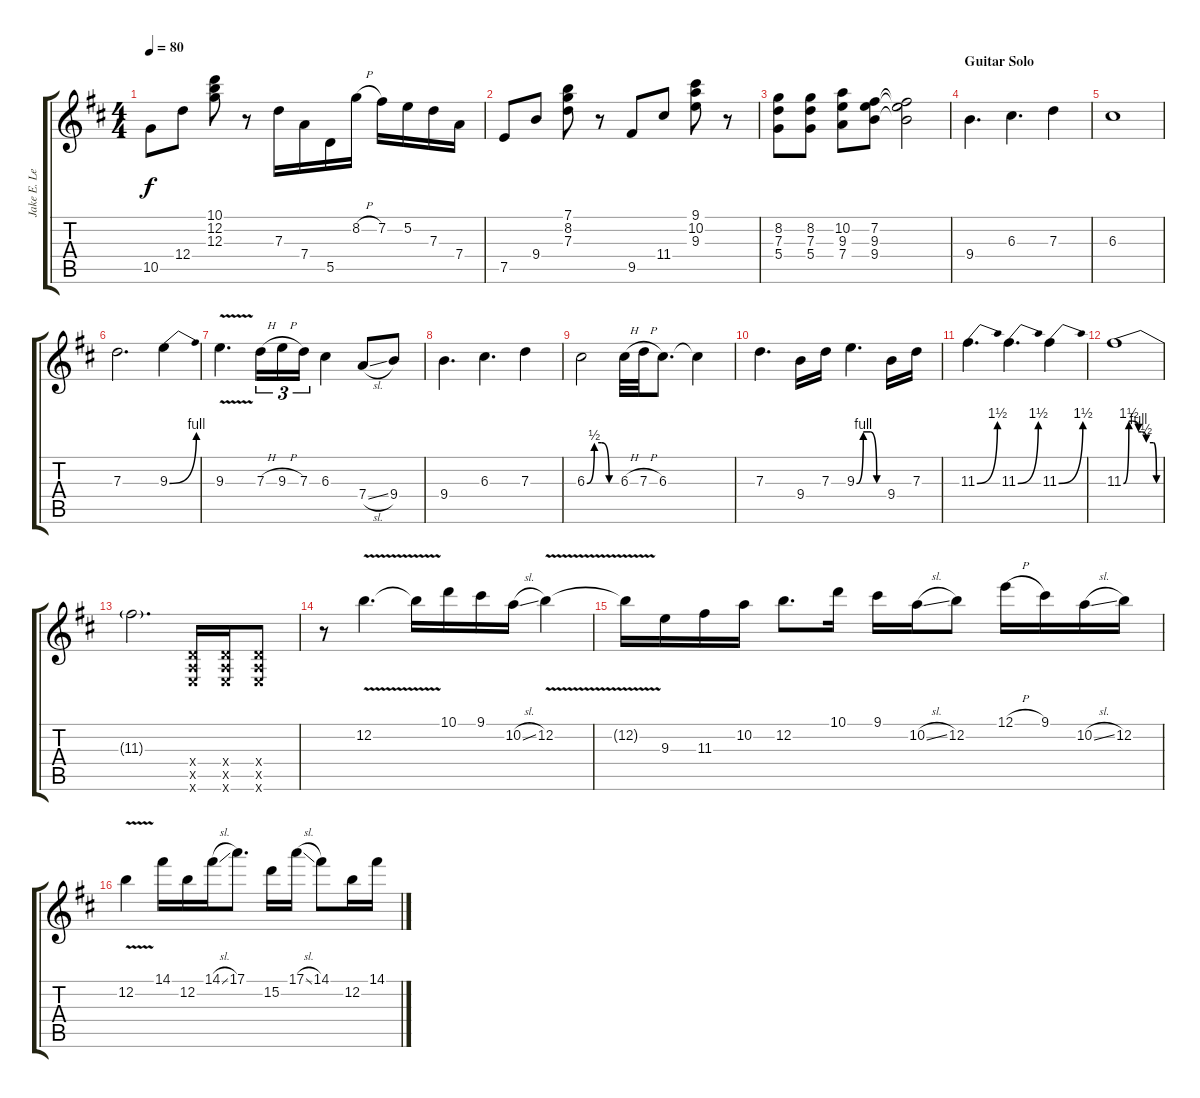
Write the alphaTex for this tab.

\track ("Jake E. Lee" "Jake E. Le") {instrument overdrivenguitar}
\staff {score tabs}
\tuning (E4 B3 G3 D3 A2 E2) {hide}
\ts (4 4)
\tempo 80
\clef g2
\ks bminor
10.5.8{dy f} 12.4.8 (10.1 12.2 12.3).8 r.8 7.3.16 7.4.16 5.5.16 8.2{h}.16 7.2.16 5.2.16 7.3.16 7.4.16 |
7.5.8 9.4.8 (7.1 8.2 7.3).8 r.8 9.5.8 11.4.8 (9.1 10.2 9.3).8 r.8 |
(8.2 7.3 5.4).8 (8.2 7.3 5.4).8 (10.2 9.3 7.4).8 (7.2 9.3 9.4).8 (7.2{t} 9.3{t} 9.4{t}).2 |
\section ("" "Guitar Solo")
9.4.4{d} 6.3.4{d} 7.3.4 |
6.3.1 |
7.3.2{d} 9.3{be (bend 0 0 60 4)}.4 |
9.3{v}.4{d} 7.3{h}.16{tu (3 2)} 9.3{h}.16{tu (3 2)} 7.3.16{tu (3 2)} 6.3.4 7.4{sl}.8 9.4.8 |
9.4.4{d} 6.3.4{d} 7.3.4 |
6.3{be (custom 0 0 15 2 30 2 45 0 60 0)}.2 6.3{h}.32 7.3{h}.32 6.3.8{d} 6.3{t}.4 |
7.3.4{d} 9.4.16 7.3.16 9.3{be (custom 0 0 15 4 30 4 45 0 60 0)}.4{d} 9.4.16 7.3.16 |
11.3{be (bend 0 0 60 6)}.4{d} 11.3{be (bend 0 0 60 6)}.4{d} 11.3{be (bend 0 0 60 6)}.4 |
11.3{be (custom 0 0 9 6 15 6 25 4 30 4 38 2 50 2 55 0 60 0)}.1 |
11.3{t}.2{d} (0.4{x} 0.5{x} 0.6{x}).16 (0.4{x} 0.5{x} 0.6{x}).16 (0.4{x} 0.5{x} 0.6{x}).8 |
r.8 12.2{v}.4{d} 12.2{t}.16 10.1.16 9.1.16 10.2{sl}.16 12.2{v}.4 |
12.2{t}.16 9.3.16 11.3.16 10.2.16 12.2.8{d} 10.1.16 9.1.16 10.2{sl}.16 12.2.8 12.1{h}.16 9.1.16 10.2{sl}.16 12.2.16 |
12.2{v}.4 14.1.16 12.2.16 14.1{sl}.16 17.1.8{d} 15.2.16 17.1{sl}.16 14.1.8 12.2.16 14.1.16
